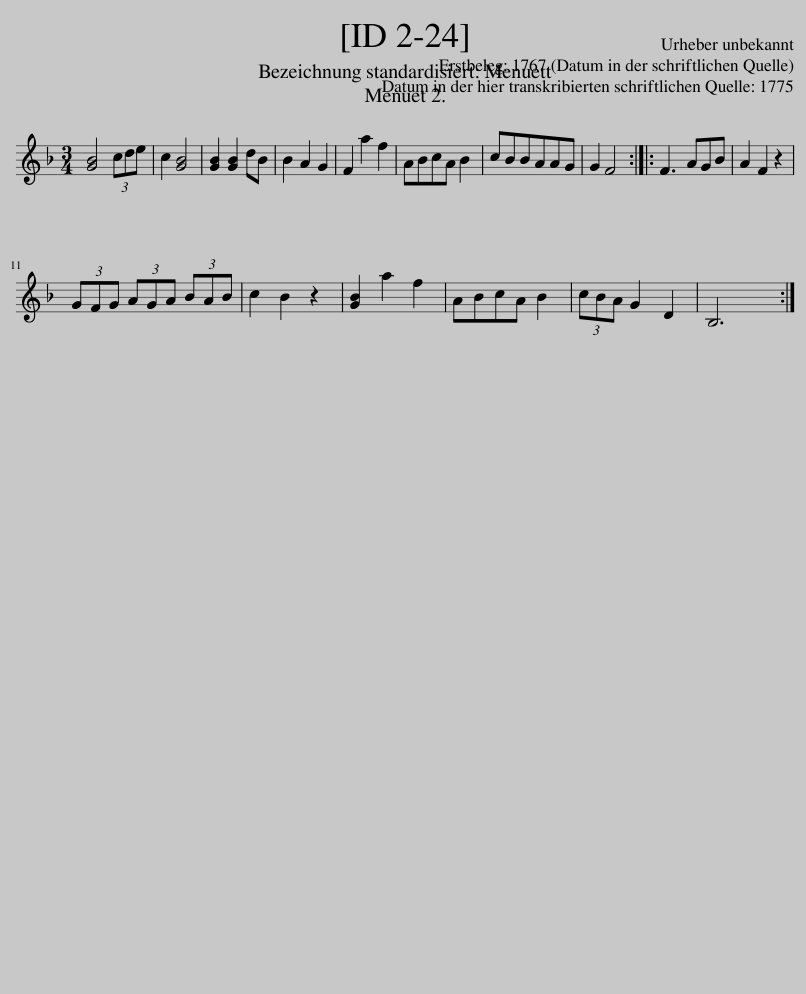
X:1
L:1/8
M:3/4
I:linebreak $
K:F
V:1 treble
V:1
 [GB]4 (3cde | c2 [GB]4 | [GB]2 [GB]2 dB | B2 A2 G2 | F2 a2 f2 | %5
 ABcA B2 | cBBAAG | G2 F4 :: F3 AGB | A2 F2 z2 |$ %10
 (3GFG (3AGA (3BAB | c2 B2 z2 | [GB]2 a2 f2 | ABcA B2 | (3cBA G2 D2 | %15
 B,6 :| %16
